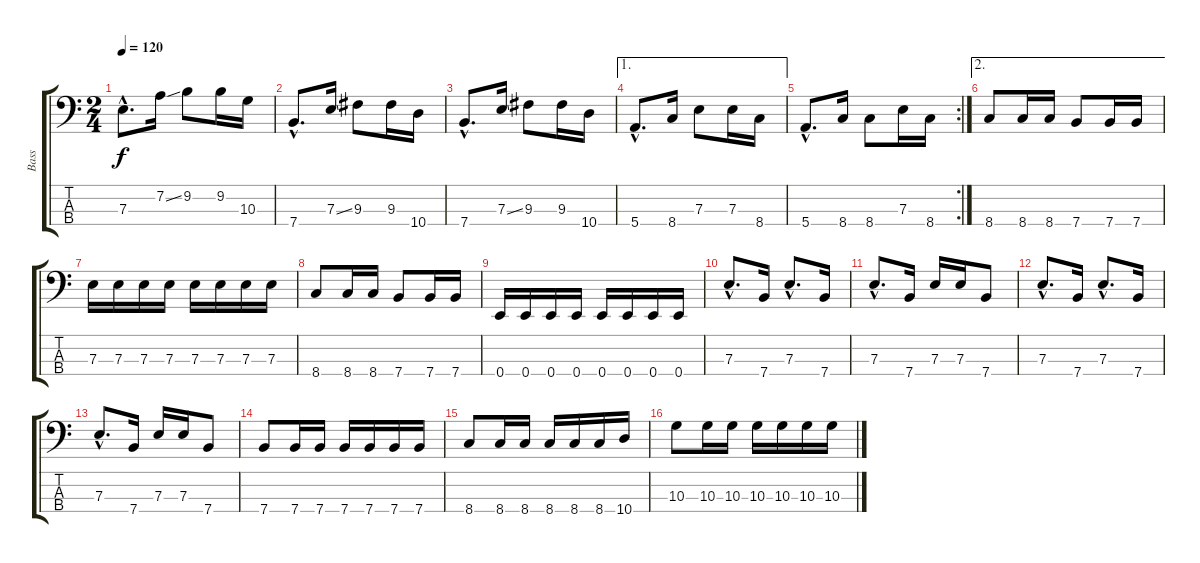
\track ("Bass" "Bass") {instrument electricbassfinger}
\staff {score tabs}
\tuning (G2 D2 A1 E1) {hide}
\ts (2 4)
\tempo 120
\clef f4
\ks c
7.3{hac}.8{d dy f} 7.2{ss}.16 9.2.8 9.2.16 10.3.16 |
7.4{hac}.8{d} 7.3{ss}.16 9.3.8 9.3.16 10.4.16 |
7.4{hac}.8{d} 7.3{ss}.16 9.3.8 9.3.16 10.4.16 |
\ae 1
5.4{hac}.8{d} 8.4.16 7.3.8 7.3.16 8.4.16 |
\rc 2
5.4{hac}.8{d} 8.4.16 8.4.8 7.3.16 8.4.16 |
\ae 2
8.4.8 8.4.16 8.4.16 7.4.8 7.4.16 7.4.16 |
7.3.16 7.3.16 7.3.16 7.3.16 7.3.16 7.3.16 7.3.16 7.3.16 |
8.4.8 8.4.16 8.4.16 7.4.8 7.4.16 7.4.16 |
0.4.16 0.4.16 0.4.16 0.4.16 0.4.16 0.4.16 0.4.16 0.4.16 |
7.3{hac}.8{d} 7.4.16 7.3{hac}.8{d} 7.4.16 |
7.3{hac}.8{d} 7.4.16 7.3.16 7.3.16 7.4.8 |
7.3{hac}.8{d} 7.4.16 7.3{hac}.8{d} 7.4.16 |
7.3{hac}.8{d} 7.4.16 7.3.16 7.3.16 7.4.8 |
7.4.8 7.4.16 7.4.16 7.4.16 7.4.16 7.4.16 7.4.16 |
8.4.8 8.4.16 8.4.16 8.4.16 8.4.16 8.4.16 10.4.16 |
10.3.8 10.3.16 10.3.16 10.3.16 10.3.16 10.3.16 10.3.16
